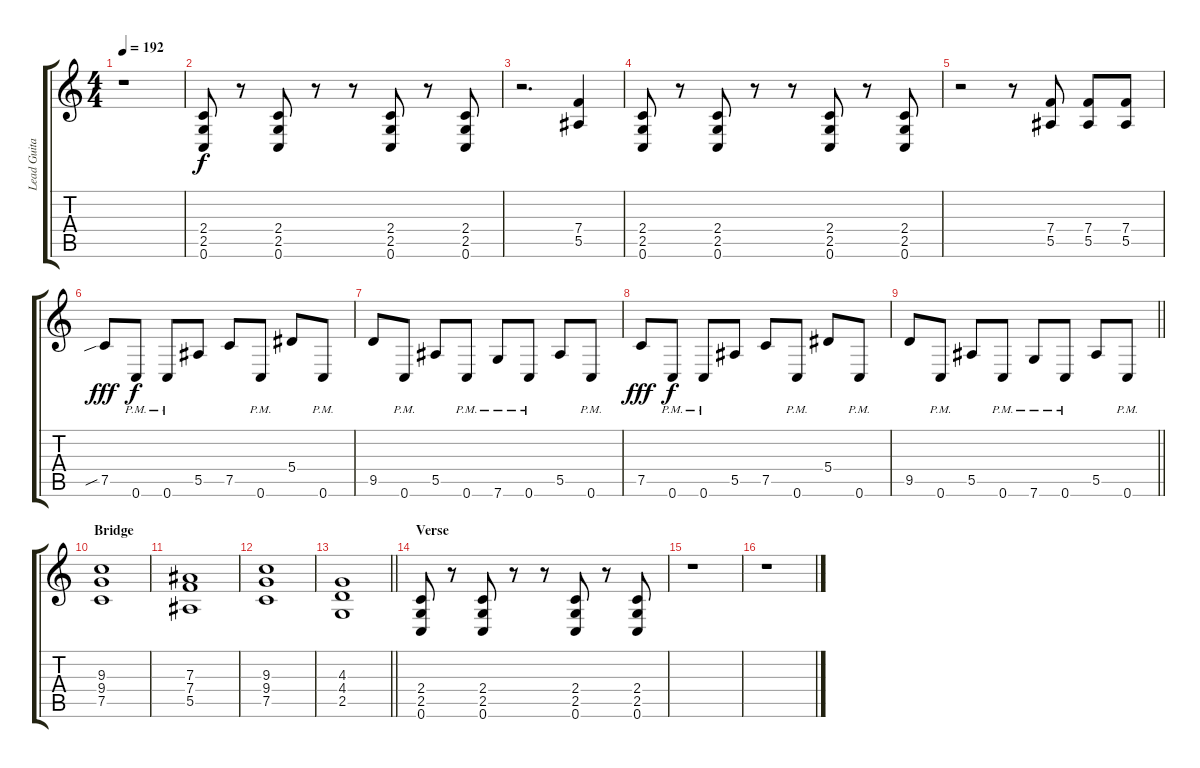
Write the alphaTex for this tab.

\track ("Lead Guitar" "Lead Guita") {instrument distortionguitar}
\staff {score tabs}
\tuning (C4 G3 Eb3 Bb2 F2 C2) {hide}
\ts (4 4)
\tempo 192
\clef g2
\ks c
r.1{dy f} |
(2.4 2.5 0.6).8 r.8 (2.4 2.5 0.6).8 r.8 r.8 (2.4 2.5 0.6).8 r.8 (2.4 2.5 0.6).8 |
r.2{d} (7.4 5.5).4 |
(2.4 2.5 0.6).8 r.8 (2.4 2.5 0.6).8 r.8 r.8 (2.4 2.5 0.6).8 r.8 (2.4 2.5 0.6).8 |
r.2 r.8 (7.4 5.5).8 (7.4 5.5).8 (7.4 5.5).8 |
7.5{sib}.8{dy fff volume 16} 0.6{pm}.8{dy f} 0.6{pm}.8 5.5.8 7.5.8 0.6{pm}.8 5.4.8 0.6{pm}.8 |
9.5.8 0.6{pm}.8 5.5.8 0.6{pm}.8 7.6{pm}.8 0.6{pm}.8 5.5.8 0.6{pm}.8 |
7.5.8{dy fff} 0.6{pm}.8{dy f} 0.6{pm}.8 5.5.8 7.5.8 0.6{pm}.8 5.4.8 0.6{pm}.8 |
\barLineRight lightlight
9.5.8 0.6{pm}.8 5.5.8 0.6{pm}.8 7.6{pm}.8 0.6{pm}.8 5.5.8 0.6{pm}.8 |
\section ("" "Bridge")
(9.3 9.4 7.5).1{volume 13} |
(7.3 7.4 5.5).1 |
(9.3 9.4 7.5).1 |
\barLineRight lightlight
(4.3 4.4 2.5).1 |
\section ("" "Verse")
(2.4 2.5 0.6).8 r.8 (2.4 2.5 0.6).8 r.8 r.8 (2.4 2.5 0.6).8 r.8 (2.4 2.5 0.6).8 |
r.1 |
r.1
